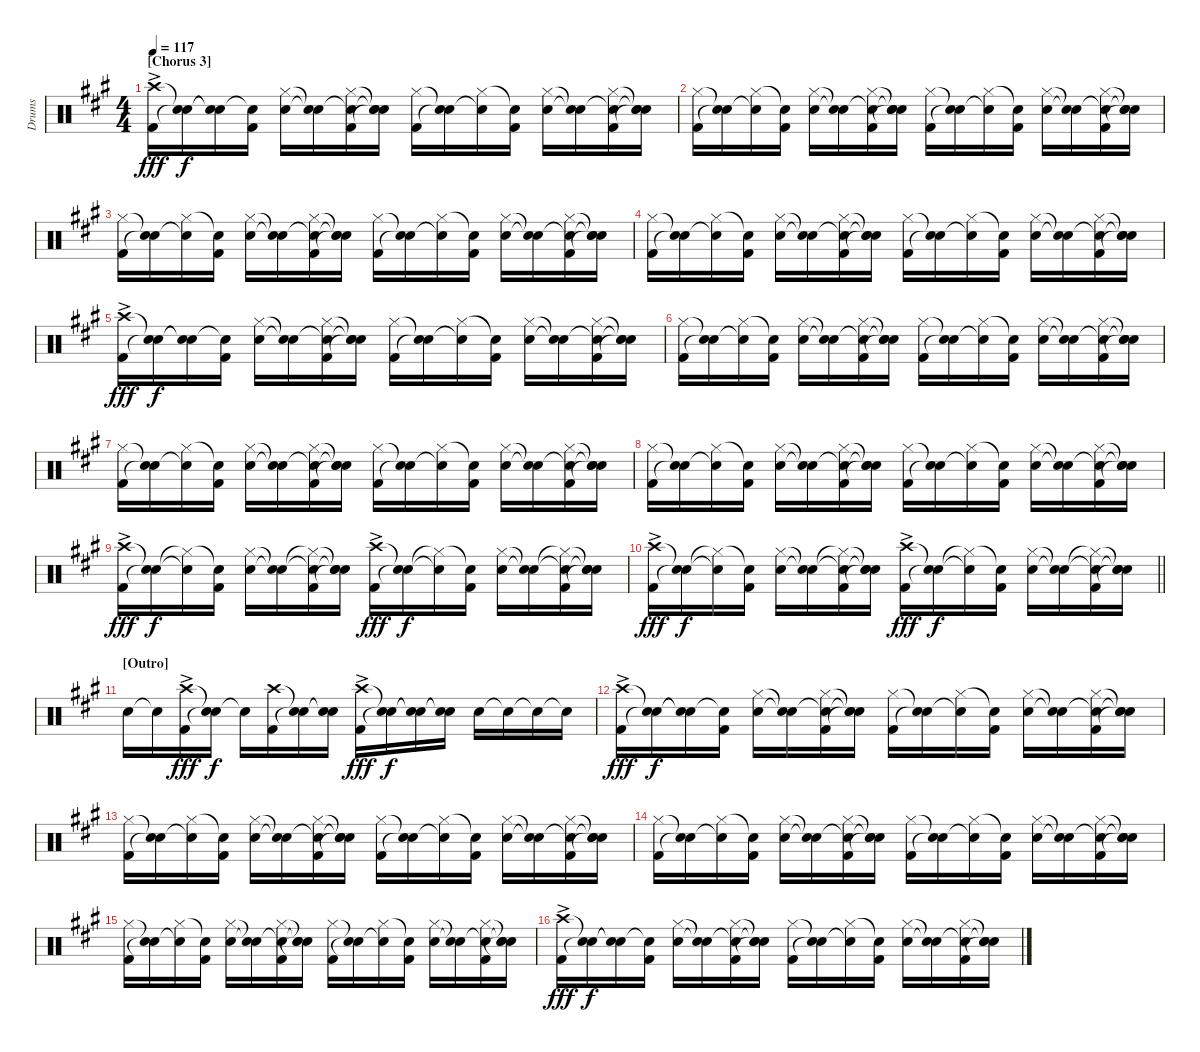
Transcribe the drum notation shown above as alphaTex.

\track ("Drums" "Drums") {instrument percussion}
\staff {score}
\articulation defaults
\ts (4 4)
\section ("" "[Chorus 3]")
\tempo 117
\clef neutral
\ks a
("Crash high (hit)"{ac} "Kick (hit) 2").16{dy fff} ("Snare (hit)"{t} "Snare (hit)"{t}).16{dy f} ("Snare (hit)"{t} "Snare (hit)"{t}).16 ("Snare (hit)"{t} "Kick (hit) 2").16 ("Hi-Hat (closed)" "Snare (hit) 2").16 ("Snare (hit)"{t} "Snare (hit)"{t}).16 ("Hi-Hat (closed)" "Snare (hit)"{t} "Kick (hit) 2").16 ("Snare (hit)"{t} "Snare (hit)"{t} "Snare (hit)"{t}).16 ("Hi-Hat (closed)" "Kick (hit) 2").16 ("Snare (hit)"{t} "Snare (hit)"{t}).16 ("Hi-Hat (closed)" "Snare (hit)"{t}).16 ("Snare (hit)"{t} "Kick (hit) 2").16 ("Hi-Hat (closed)" "Snare (hit) 2").16 ("Snare (hit)"{t} "Snare (hit)"{t}).16 ("Hi-Hat (closed)" "Snare (hit)"{t} "Kick (hit) 2").16 ("Snare (hit)"{t} "Snare (hit)"{t} "Snare (hit)"{t}).16 |
("Hi-Hat (closed)" "Kick (hit) 2").16 ("Snare (hit)"{t} "Snare (hit)"{t}).16 ("Hi-Hat (closed)" "Snare (hit)"{t}).16 ("Snare (hit)"{t} "Kick (hit) 2").16 ("Hi-Hat (closed)" "Snare (hit) 2").16 ("Snare (hit)"{t} "Snare (hit)"{t}).16 ("Hi-Hat (closed)" "Snare (hit)"{t} "Kick (hit) 2").16 ("Snare (hit)"{t} "Snare (hit)"{t} "Snare (hit)"{t}).16 ("Hi-Hat (closed)" "Kick (hit) 2").16 ("Snare (hit)"{t} "Snare (hit)"{t}).16 ("Hi-Hat (closed)" "Snare (hit)"{t}).16 ("Snare (hit)"{t} "Kick (hit) 2").16 ("Hi-Hat (closed)" "Snare (hit) 2").16 ("Snare (hit)"{t} "Snare (hit)"{t}).16 ("Hi-Hat (closed)" "Snare (hit)"{t} "Kick (hit) 2").16 ("Snare (hit)"{t} "Snare (hit)"{t} "Snare (hit)"{t}).16 |
("Hi-Hat (closed)" "Kick (hit) 2").16 ("Snare (hit)"{t} "Snare (hit)"{t}).16 ("Hi-Hat (closed)" "Snare (hit)"{t}).16 ("Snare (hit)"{t} "Kick (hit) 2").16 ("Hi-Hat (closed)" "Snare (hit) 2").16 ("Snare (hit)"{t} "Snare (hit)"{t}).16 ("Hi-Hat (closed)" "Snare (hit)"{t} "Kick (hit) 2").16 ("Snare (hit)"{t} "Snare (hit)"{t} "Snare (hit)"{t}).16 ("Hi-Hat (closed)" "Kick (hit) 2").16 ("Snare (hit)"{t} "Snare (hit)"{t}).16 ("Hi-Hat (closed)" "Snare (hit)"{t}).16 ("Snare (hit)"{t} "Kick (hit) 2").16 ("Hi-Hat (closed)" "Snare (hit) 2").16 ("Snare (hit)"{t} "Snare (hit)"{t}).16 ("Hi-Hat (closed)" "Snare (hit)"{t} "Kick (hit) 2").16 ("Snare (hit)"{t} "Snare (hit)"{t} "Snare (hit)"{t}).16 |
("Hi-Hat (closed)" "Kick (hit) 2").16 ("Snare (hit)"{t} "Snare (hit)"{t}).16 ("Hi-Hat (closed)" "Snare (hit)"{t}).16 ("Snare (hit)"{t} "Kick (hit) 2").16 ("Hi-Hat (closed)" "Snare (hit) 2").16 ("Snare (hit)"{t} "Snare (hit)"{t}).16 ("Hi-Hat (closed)" "Snare (hit)"{t} "Kick (hit) 2").16 ("Snare (hit)"{t} "Snare (hit)"{t} "Snare (hit)"{t}).16 ("Hi-Hat (closed)" "Kick (hit) 2").16 ("Snare (hit)"{t} "Snare (hit)"{t}).16 ("Hi-Hat (closed)" "Snare (hit)"{t}).16 ("Snare (hit)"{t} "Kick (hit) 2").16 ("Hi-Hat (closed)" "Snare (hit) 2").16 ("Snare (hit)"{t} "Snare (hit)"{t}).16 ("Hi-Hat (closed)" "Snare (hit)"{t} "Kick (hit) 2").16 ("Snare (hit)"{t} "Snare (hit)"{t} "Snare (hit)"{t}).16 |
("Crash high (hit)"{ac} "Kick (hit) 2").16{dy fff} ("Snare (hit)"{t} "Snare (hit)"{t}).16{dy f} ("Snare (hit)"{t} "Snare (hit)"{t}).16 ("Snare (hit)"{t} "Kick (hit) 2").16 ("Hi-Hat (closed)" "Snare (hit) 2").16 ("Snare (hit)"{t} "Snare (hit)"{t}).16 ("Hi-Hat (closed)" "Snare (hit)"{t} "Kick (hit) 2").16 ("Snare (hit)"{t} "Snare (hit)"{t} "Snare (hit)"{t}).16 ("Hi-Hat (closed)" "Kick (hit) 2").16 ("Snare (hit)"{t} "Snare (hit)"{t}).16 ("Hi-Hat (closed)" "Snare (hit)"{t}).16 ("Snare (hit)"{t} "Kick (hit) 2").16 ("Hi-Hat (closed)" "Snare (hit) 2").16 ("Snare (hit)"{t} "Snare (hit)"{t}).16 ("Hi-Hat (closed)" "Snare (hit)"{t} "Kick (hit) 2").16 ("Snare (hit)"{t} "Snare (hit)"{t} "Snare (hit)"{t}).16 |
("Hi-Hat (closed)" "Kick (hit) 2").16 ("Snare (hit)"{t} "Snare (hit)"{t}).16 ("Hi-Hat (closed)" "Snare (hit)"{t}).16 ("Snare (hit)"{t} "Kick (hit) 2").16 ("Hi-Hat (closed)" "Snare (hit) 2").16 ("Snare (hit)"{t} "Snare (hit)"{t}).16 ("Hi-Hat (closed)" "Snare (hit)"{t} "Kick (hit) 2").16 ("Snare (hit)"{t} "Snare (hit)"{t} "Snare (hit)"{t}).16 ("Hi-Hat (closed)" "Kick (hit) 2").16 ("Snare (hit)"{t} "Snare (hit)"{t}).16 ("Hi-Hat (closed)" "Snare (hit)"{t}).16 ("Snare (hit)"{t} "Kick (hit) 2").16 ("Hi-Hat (closed)" "Snare (hit) 2").16 ("Snare (hit)"{t} "Snare (hit)"{t}).16 ("Hi-Hat (closed)" "Snare (hit)"{t} "Kick (hit) 2").16 ("Snare (hit)"{t} "Snare (hit)"{t} "Snare (hit)"{t}).16 |
("Hi-Hat (closed)" "Kick (hit) 2").16 ("Snare (hit)"{t} "Snare (hit)"{t}).16 ("Hi-Hat (closed)" "Snare (hit)"{t}).16 ("Snare (hit)"{t} "Kick (hit) 2").16 ("Hi-Hat (closed)" "Snare (hit) 2").16 ("Snare (hit)"{t} "Snare (hit)"{t}).16 ("Hi-Hat (closed)" "Snare (hit)"{t} "Kick (hit) 2").16 ("Snare (hit)"{t} "Snare (hit)"{t} "Snare (hit)"{t}).16 ("Hi-Hat (closed)" "Kick (hit) 2").16 ("Snare (hit)"{t} "Snare (hit)"{t}).16 ("Hi-Hat (closed)" "Snare (hit)"{t}).16 ("Snare (hit)"{t} "Kick (hit) 2").16 ("Hi-Hat (closed)" "Snare (hit) 2").16 ("Snare (hit)"{t} "Snare (hit)"{t}).16 ("Hi-Hat (closed)" "Snare (hit)"{t} "Kick (hit) 2").16 ("Snare (hit)"{t} "Snare (hit)"{t} "Snare (hit)"{t}).16 |
("Hi-Hat (closed)" "Kick (hit) 2").16 ("Snare (hit)"{t} "Snare (hit)"{t}).16 ("Hi-Hat (closed)" "Snare (hit)"{t}).16 ("Snare (hit)"{t} "Kick (hit) 2").16 ("Hi-Hat (closed)" "Snare (hit) 2").16 ("Snare (hit)"{t} "Snare (hit)"{t}).16 ("Hi-Hat (closed)" "Snare (hit)"{t} "Kick (hit) 2").16 ("Snare (hit)"{t} "Snare (hit)"{t} "Snare (hit)"{t}).16 ("Hi-Hat (closed)" "Kick (hit) 2").16 ("Snare (hit)"{t} "Snare (hit)"{t}).16 ("Hi-Hat (closed)" "Snare (hit)"{t}).16 ("Snare (hit)"{t} "Kick (hit) 2").16 ("Hi-Hat (closed)" "Snare (hit) 2").16 ("Snare (hit)"{t} "Snare (hit)"{t}).16 ("Hi-Hat (closed)" "Snare (hit)"{t} "Kick (hit) 2").16 ("Snare (hit)"{t} "Snare (hit)"{t} "Snare (hit)"{t}).16 |
("Crash high (hit)"{ac} "Kick (hit) 2").16{dy fff} ("Snare (hit)"{t} "Snare (hit)"{t}).16{dy f} ("Hi-Hat (closed)"{t} "Snare (hit)"{t}).16 ("Snare (hit)"{t} "Kick (hit) 2").16 ("Hi-Hat (closed)" "Snare (hit) 2").16 ("Snare (hit)"{t} "Snare (hit)"{t}).16 ("Hi-Hat (closed)"{t} "Snare (hit)"{t} "Kick (hit) 2").16 ("Snare (hit)"{t} "Snare (hit)"{t} "Snare (hit)"{t}).16 ("Crash high (hit)"{ac} "Kick (hit) 2").16{dy fff} ("Snare (hit)"{t} "Snare (hit)"{t}).16{dy f} ("Hi-Hat (closed)"{t} "Snare (hit)"{t}).16 ("Snare (hit)"{t} "Kick (hit) 2").16 ("Hi-Hat (closed)" "Snare (hit) 2").16 ("Snare (hit)"{t} "Snare (hit)"{t}).16 ("Hi-Hat (closed)"{t} "Snare (hit)"{t} "Kick (hit) 2").16 ("Snare (hit)"{t} "Snare (hit)"{t} "Snare (hit)"{t}).16 |
\barLineRight lightlight
("Crash high (hit)"{ac} "Kick (hit) 2").16{dy fff} ("Snare (hit)"{t} "Snare (hit)"{t}).16{dy f} ("Hi-Hat (closed)"{t} "Snare (hit)"{t}).16 ("Snare (hit)"{t} "Kick (hit) 2").16 ("Hi-Hat (closed)" "Snare (hit) 2").16 ("Snare (hit)"{t} "Snare (hit)"{t}).16 ("Hi-Hat (closed)"{t} "Snare (hit)"{t} "Kick (hit) 2").16 ("Snare (hit)"{t} "Snare (hit)"{t} "Snare (hit)"{t}).16 ("Crash high (hit)"{ac} "Kick (hit) 2").16{dy fff} ("Snare (hit)"{t} "Snare (hit)"{t}).16{dy f} ("Hi-Hat (closed)"{t} "Snare (hit)"{t}).16 ("Snare (hit)"{t} "Kick (hit) 2").16 ("Hi-Hat (closed)" "Snare (hit) 2").16 ("Snare (hit)"{t} "Snare (hit)"{t}).16 ("Hi-Hat (closed)"{t} "Snare (hit)"{t} "Kick (hit) 2").16 ("Snare (hit)"{t} "Snare (hit)"{t} "Snare (hit)"{t}).16 |
\section ("" "[Outro]")
"Snare (hit) 2".16 "Snare (hit)"{t}.16 ("Crash high (hit)"{ac} "Kick (hit) 2").16{dy fff} ("Snare (hit)"{t} "Snare (hit)"{t}).16{dy f} "Snare (hit)"{t}.16 ("Crash high (hit)" "Kick (hit) 2").16 ("Snare (hit)"{t} "Snare (hit)"{t}).16 ("Snare (hit)"{t} "Snare (hit)"{t}).16 ("Crash high (hit)"{ac} "Kick (hit) 2").16{dy fff} ("Snare (hit)"{t} "Snare (hit)"{t}).16{dy f} ("Snare (hit)"{t} "Snare (hit)"{t}).16 ("Snare (hit)"{t} "Snare (hit)"{t}).16 "Snare (hit) 2".16 "Snare (hit)"{t}.16 "Snare (hit)"{t}.16 "Snare (hit)"{t}.16 |
("Crash high (hit)"{ac} "Kick (hit) 2").16{dy fff} ("Snare (hit)"{t} "Snare (hit)"{t}).16{dy f} ("Snare (hit)"{t} "Snare (hit)"{t}).16 ("Snare (hit)"{t} "Kick (hit) 2").16 ("Hi-Hat (closed)" "Snare (hit) 2").16 ("Snare (hit)"{t} "Snare (hit)"{t}).16 ("Hi-Hat (closed)" "Snare (hit)"{t} "Kick (hit) 2").16 ("Snare (hit)"{t} "Snare (hit)"{t} "Snare (hit)"{t}).16 ("Hi-Hat (closed)" "Kick (hit) 2").16 ("Snare (hit)"{t} "Snare (hit)"{t}).16 ("Hi-Hat (closed)" "Snare (hit)"{t}).16 ("Snare (hit)"{t} "Kick (hit) 2").16 ("Hi-Hat (closed)" "Snare (hit) 2").16 ("Snare (hit)"{t} "Snare (hit)"{t}).16 ("Hi-Hat (closed)" "Snare (hit)"{t} "Kick (hit) 2").16 ("Snare (hit)"{t} "Snare (hit)"{t} "Snare (hit)"{t}).16 |
("Hi-Hat (closed)" "Kick (hit) 2").16 ("Snare (hit)"{t} "Snare (hit)"{t}).16 ("Hi-Hat (closed)" "Snare (hit)"{t}).16 ("Snare (hit)"{t} "Kick (hit) 2").16 ("Hi-Hat (closed)" "Snare (hit) 2").16 ("Snare (hit)"{t} "Snare (hit)"{t}).16 ("Hi-Hat (closed)" "Snare (hit)"{t} "Kick (hit) 2").16 ("Snare (hit)"{t} "Snare (hit)"{t} "Snare (hit)"{t}).16 ("Hi-Hat (closed)" "Kick (hit) 2").16 ("Snare (hit)"{t} "Snare (hit)"{t}).16 ("Hi-Hat (closed)" "Snare (hit)"{t}).16 ("Snare (hit)"{t} "Kick (hit) 2").16 ("Hi-Hat (closed)" "Snare (hit) 2").16 ("Snare (hit)"{t} "Snare (hit)"{t}).16 ("Hi-Hat (closed)" "Snare (hit)"{t} "Kick (hit) 2").16 ("Snare (hit)"{t} "Snare (hit)"{t} "Snare (hit)"{t}).16 |
("Hi-Hat (closed)" "Kick (hit) 2").16 ("Snare (hit)"{t} "Snare (hit)"{t}).16 ("Hi-Hat (closed)" "Snare (hit)"{t}).16 ("Snare (hit)"{t} "Kick (hit) 2").16 ("Hi-Hat (closed)" "Snare (hit) 2").16 ("Snare (hit)"{t} "Snare (hit)"{t}).16 ("Hi-Hat (closed)" "Snare (hit)"{t} "Kick (hit) 2").16 ("Snare (hit)"{t} "Snare (hit)"{t} "Snare (hit)"{t}).16 ("Hi-Hat (closed)" "Kick (hit) 2").16 ("Snare (hit)"{t} "Snare (hit)"{t}).16 ("Hi-Hat (closed)" "Snare (hit)"{t}).16 ("Snare (hit)"{t} "Kick (hit) 2").16 ("Hi-Hat (closed)" "Snare (hit) 2").16 ("Snare (hit)"{t} "Snare (hit)"{t}).16 ("Hi-Hat (closed)" "Snare (hit)"{t} "Kick (hit) 2").16 ("Snare (hit)"{t} "Snare (hit)"{t} "Snare (hit)"{t}).16 |
("Hi-Hat (closed)" "Kick (hit) 2").16 ("Snare (hit)"{t} "Snare (hit)"{t}).16 ("Hi-Hat (closed)" "Snare (hit)"{t}).16 ("Snare (hit)"{t} "Kick (hit) 2").16 ("Hi-Hat (closed)" "Snare (hit) 2").16 ("Snare (hit)"{t} "Snare (hit)"{t}).16 ("Hi-Hat (closed)" "Snare (hit)"{t} "Kick (hit) 2").16 ("Snare (hit)"{t} "Snare (hit)"{t} "Snare (hit)"{t}).16 ("Hi-Hat (closed)" "Kick (hit) 2").16 ("Snare (hit)"{t} "Snare (hit)"{t}).16 ("Hi-Hat (closed)" "Snare (hit)"{t}).16 ("Snare (hit)"{t} "Kick (hit) 2").16 ("Hi-Hat (closed)" "Snare (hit) 2").16 ("Snare (hit)"{t} "Snare (hit)"{t}).16 ("Hi-Hat (closed)" "Snare (hit)"{t} "Kick (hit) 2").16 ("Snare (hit)"{t} "Snare (hit)"{t} "Snare (hit)"{t}).16 |
("Crash high (hit)"{ac} "Kick (hit) 2").16{dy fff} ("Snare (hit)"{t} "Snare (hit)"{t}).16{dy f} ("Snare (hit)"{t} "Snare (hit)"{t}).16 ("Snare (hit)"{t} "Kick (hit) 2").16 ("Hi-Hat (closed)" "Snare (hit) 2").16 ("Snare (hit)"{t} "Snare (hit)"{t}).16 ("Hi-Hat (closed)" "Snare (hit)"{t} "Kick (hit) 2").16 ("Snare (hit)"{t} "Snare (hit)"{t} "Snare (hit)"{t}).16 ("Hi-Hat (closed)" "Kick (hit) 2").16 ("Snare (hit)"{t} "Snare (hit)"{t}).16 ("Hi-Hat (closed)" "Snare (hit)"{t}).16 ("Snare (hit)"{t} "Kick (hit) 2").16 ("Hi-Hat (closed)" "Snare (hit) 2").16 ("Snare (hit)"{t} "Snare (hit)"{t}).16 ("Hi-Hat (closed)" "Snare (hit)"{t} "Kick (hit) 2").16 ("Snare (hit)"{t} "Snare (hit)"{t} "Snare (hit)"{t}).16
